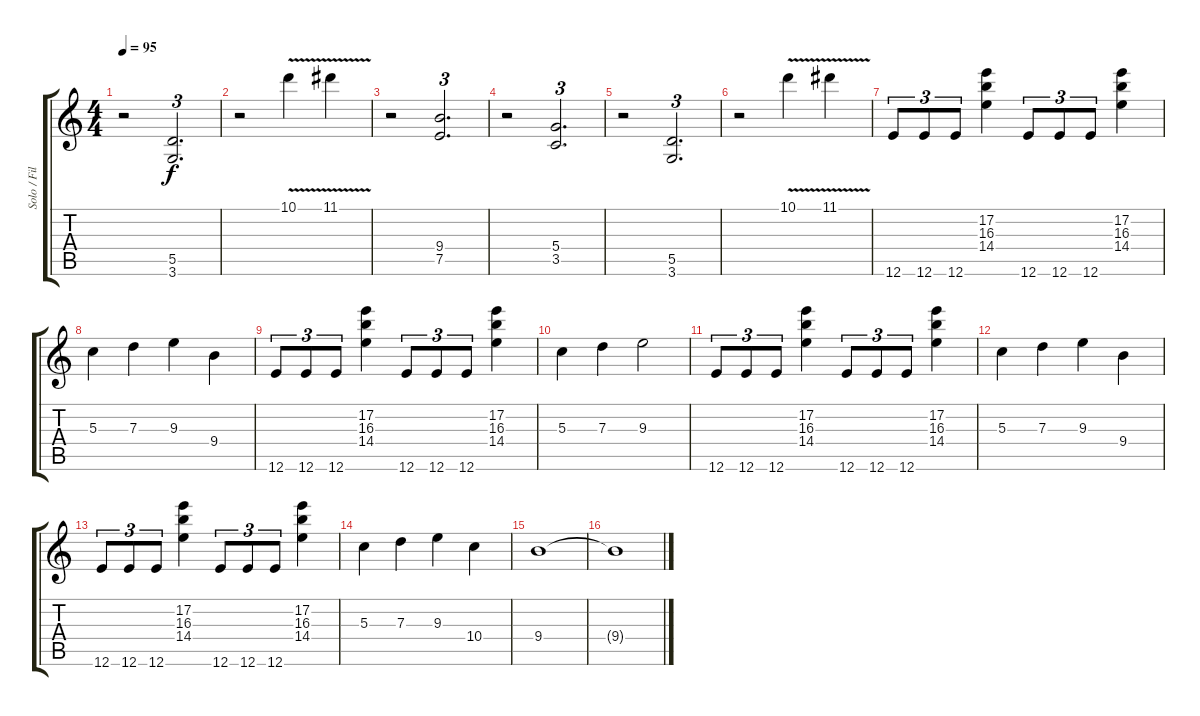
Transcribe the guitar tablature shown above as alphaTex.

\track ("Solo / Fill" "Solo / Fil") {instrument overdrivenguitar}
\staff {score tabs}
\tuning (E4 B3 G3 D3 A2 E2) {hide}
\ts (4 4)
\tempo 95
\clef g2
\ks c
r.2{dy f} (5.5 3.6).2{d tu (3 2)} |
r.2 10.1{v}.4 11.1{v}.4 |
r.2 (9.4 7.5).2{d tu (3 2)} |
r.2 (5.4 3.5).2{d tu (3 2)} |
r.2 (5.5 3.6).2{d tu (3 2)} |
r.2 10.1{v}.4 11.1{v}.4 |
12.6.8{tu (3 2)} 12.6.8{tu (3 2)} 12.6.8{tu (3 2)} (17.2 16.3 14.4).4 12.6.8{tu (3 2)} 12.6.8{tu (3 2)} 12.6.8{tu (3 2)} (17.2 16.3 14.4).4 |
5.3.4 7.3.4 9.3.4 9.4.4 |
12.6.8{tu (3 2)} 12.6.8{tu (3 2)} 12.6.8{tu (3 2)} (17.2 16.3 14.4).4 12.6.8{tu (3 2)} 12.6.8{tu (3 2)} 12.6.8{tu (3 2)} (17.2 16.3 14.4).4 |
5.3.4 7.3.4 9.3.2 |
12.6.8{tu (3 2)} 12.6.8{tu (3 2)} 12.6.8{tu (3 2)} (17.2 16.3 14.4).4 12.6.8{tu (3 2)} 12.6.8{tu (3 2)} 12.6.8{tu (3 2)} (17.2 16.3 14.4).4 |
5.3.4 7.3.4 9.3.4 9.4.4 |
12.6.8{tu (3 2)} 12.6.8{tu (3 2)} 12.6.8{tu (3 2)} (17.2 16.3 14.4).4 12.6.8{tu (3 2)} 12.6.8{tu (3 2)} 12.6.8{tu (3 2)} (17.2 16.3 14.4).4 |
5.3.4 7.3.4 9.3.4 10.4.4 |
9.4.1 |
9.4{t}.1
